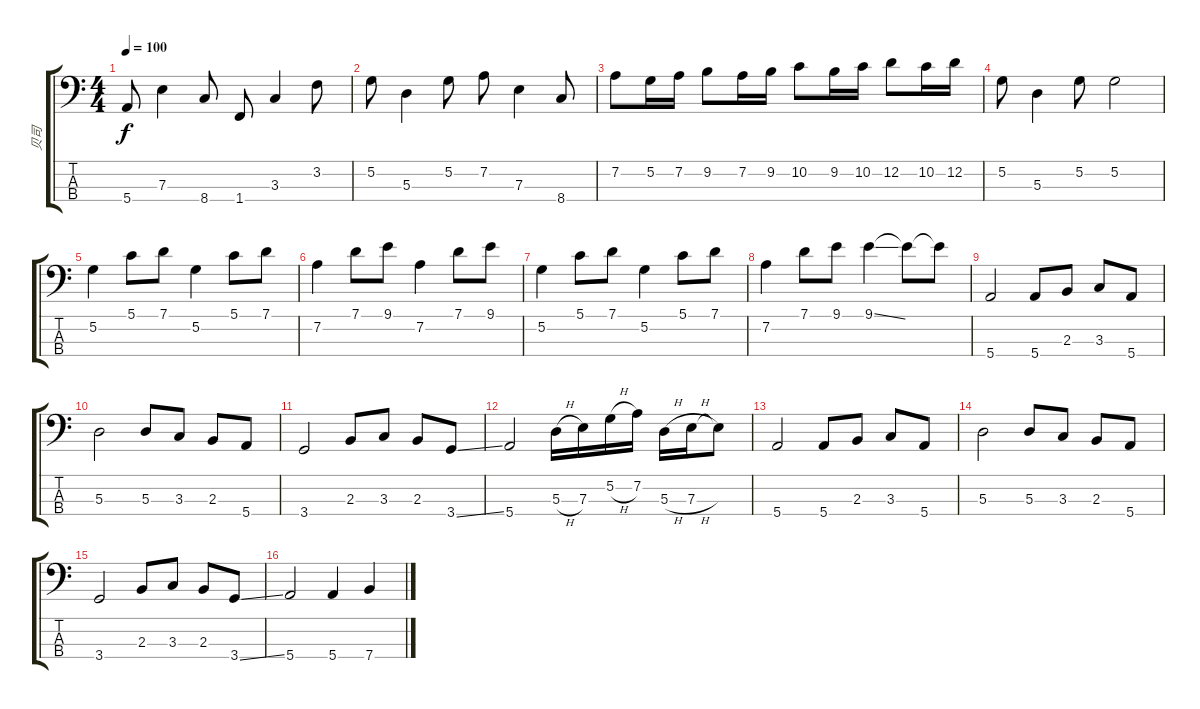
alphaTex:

\track ("贝司" "贝司") {instrument electricbassfinger}
\staff {score tabs}
\tuning (G2 D2 A1 E1) {hide}
\ts (4 4)
\tempo 100
\clef f4
\ks c
5.4.8{dy f} 7.3.4 8.4.8 1.4.8 3.3.4 3.2.8 |
5.2.8 5.3.4 5.2.8 7.2.8 7.3.4 8.4.8 |
7.2.8 5.2.16 7.2.16 9.2.8 7.2.16 9.2.16 10.2.8 9.2.16 10.2.16 12.2.8 10.2.16 12.2.16 |
5.2.8 5.3.4 5.2.8 5.2.2 |
5.2.4 5.1.8 7.1.8 5.2.4 5.1.8 7.1.8 |
7.2.4 7.1.8 9.1.8 7.2.4 7.1.8 9.1.8 |
5.2.4 5.1.8 7.1.8 5.2.4 5.1.8 7.1.8 |
7.2.4 7.1.8 9.1.8 9.1{ss}.4 9.1{t}.8 9.1{t}.8 |
5.4.2 5.4.8 2.3.8 3.3.8 5.4.8 |
5.3.2 5.3.8 3.3.8 2.3.8 5.4.8 |
3.4.2 2.3.8 3.3.8 2.3.8 3.4{ss}.8 |
5.4.2 5.3{h}.16 7.3.16 5.2{h}.16 7.2.16 5.3{h}.16 7.3{h}.16 7.3{t}.8 |
5.4.2 5.4.8 2.3.8 3.3.8 5.4.8 |
5.3.2 5.3.8 3.3.8 2.3.8 5.4.8 |
3.4.2 2.3.8 3.3.8 2.3.8 3.4{ss}.8 |
5.4.2 5.4.4 7.4.4
